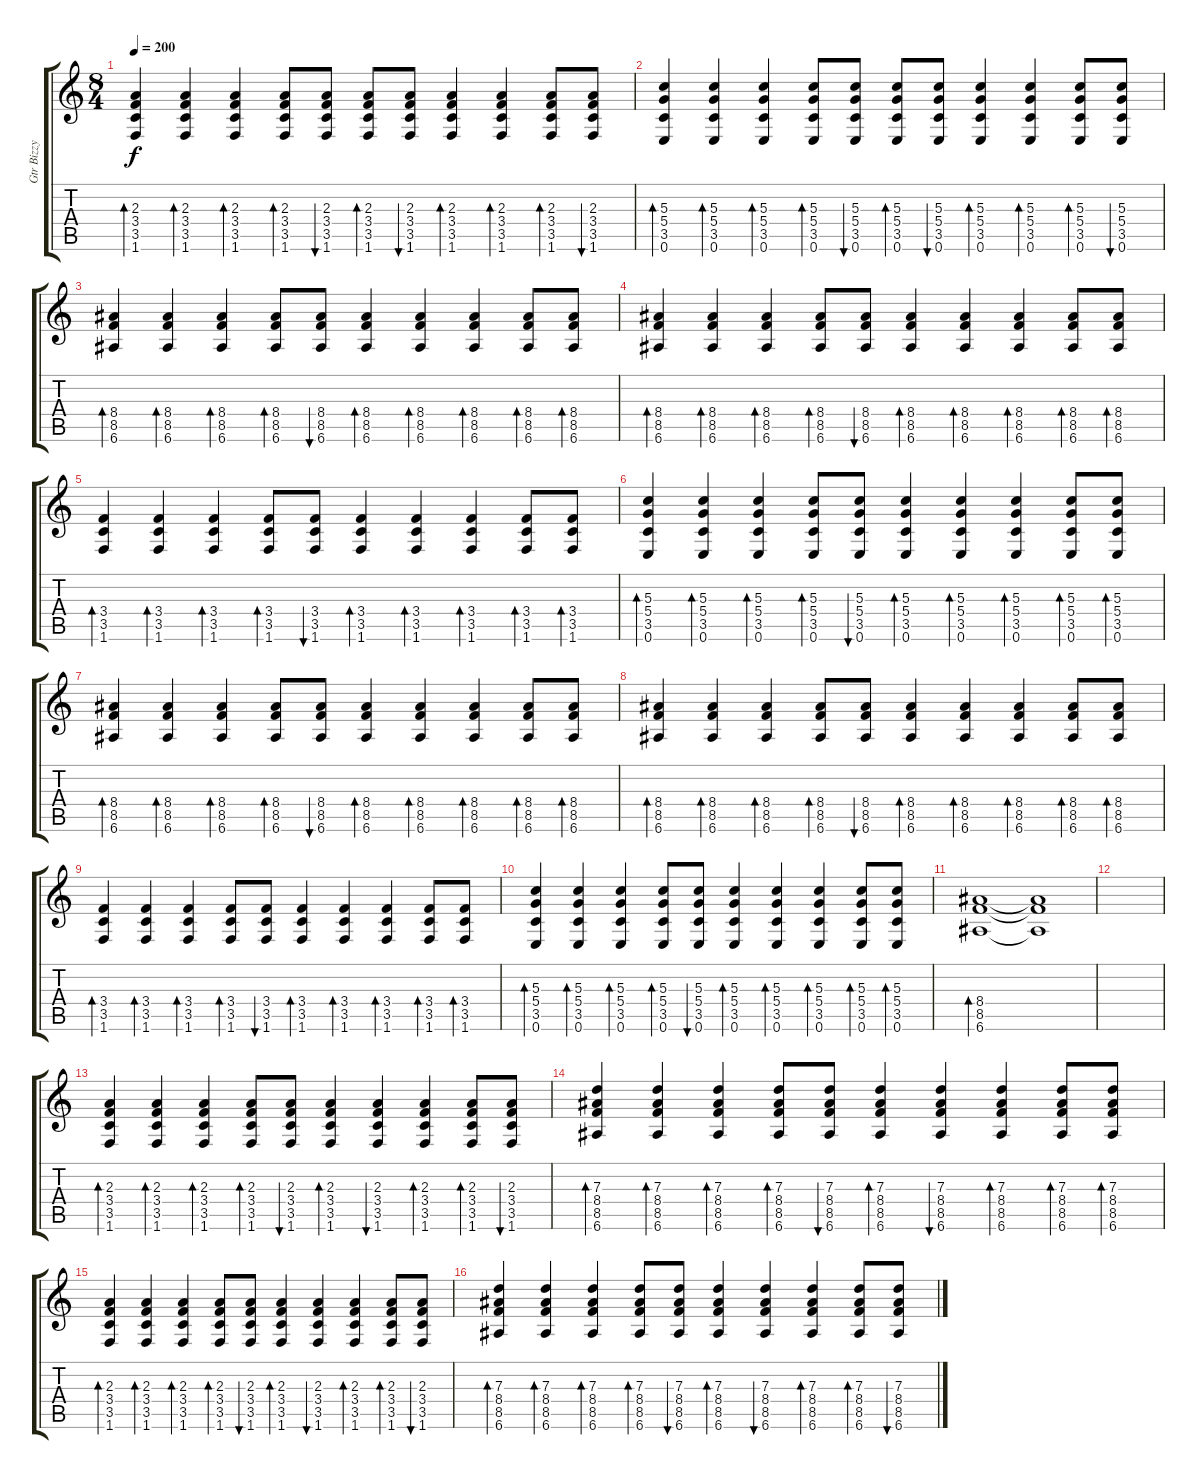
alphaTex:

\track ("Gtr Bizzy D." "Gtr Bizzy ") {instrument acousticguitarsteel}
\staff {score tabs}
\tuning (E4 B3 G3 D3 A2 E2) {hide}
\ts (8 4)
\tempo 200
\clef g2
\ks c
(2.3 3.4 3.5 1.6).4{bd 60 dy f} (2.3 3.4 3.5 1.6).4{bd 60} (2.3 3.4 3.5 1.6).4{bd 60} (2.3 3.4 3.5 1.6).8{bd 60} (2.3 3.4 3.5 1.6).8{bu 60} (2.3 3.4 3.5 1.6).8{bd 60} (2.3 3.4 3.5 1.6).8{bu 60} (2.3 3.4 3.5 1.6).4{bd 60} (2.3 3.4 3.5 1.6).4{bd 60} (2.3 3.4 3.5 1.6).8{bd 60} (2.3 3.4 3.5 1.6).8{bu 60} |
(5.3 5.4 3.5 0.6).4{bd 60} (5.3 5.4 3.5 0.6).4{bd 60} (5.3 5.4 3.5 0.6).4{bd 60} (5.3 5.4 3.5 0.6).8{bd 60} (5.3 5.4 3.5 0.6).8{bu 60} (5.3 5.4 3.5 0.6).8{bd 60} (5.3 5.4 3.5 0.6).8{bu 60} (5.3 5.4 3.5 0.6).4{bd 60} (5.3 5.4 3.5 0.6).4{bd 60} (5.3 5.4 3.5 0.6).8{bd 60} (5.3 5.4 3.5 0.6).8{bu 60} |
(8.4 8.5 6.6).4{bd 60} (8.4 8.5 6.6).4{bd 60} (8.4 8.5 6.6).4{bd 60} (8.4 8.5 6.6).8{bd 60} (8.4 8.5 6.6).8{bu 60} (8.4 8.5 6.6).4{bd 60} (8.4 8.5 6.6).4{bd 60} (8.4 8.5 6.6).4{bd 60} (8.4 8.5 6.6).8{bd 60} (8.4 8.5 6.6).8{bd 60} |
(8.4 8.5 6.6).4{bd 60} (8.4 8.5 6.6).4{bd 60} (8.4 8.5 6.6).4{bd 60} (8.4 8.5 6.6).8{bd 60} (8.4 8.5 6.6).8{bu 60} (8.4 8.5 6.6).4{bd 60} (8.4 8.5 6.6).4{bd 60} (8.4 8.5 6.6).4{bd 60} (8.4 8.5 6.6).8{bd 60} (8.4 8.5 6.6).8{bd 60} |
(3.4 3.5 1.6).4{bd 60} (3.4 3.5 1.6).4{bd 60} (3.4 3.5 1.6).4{bd 60} (3.4 3.5 1.6).8{bd 60} (3.4 3.5 1.6).8{bu 60} (3.4 3.5 1.6).4{bd 60} (3.4 3.5 1.6).4{bd 60} (3.4 3.5 1.6).4{bd 60} (3.4 3.5 1.6).8{bd 60} (3.4 3.5 1.6).8{bd 60} |
(5.3 5.4 3.5 0.6).4{bd 60} (5.3 5.4 3.5 0.6).4{bd 60} (5.3 5.4 3.5 0.6).4{bd 60} (5.3 5.4 3.5 0.6).8{bd 60} (5.3 5.4 3.5 0.6).8{bu 60} (5.3 5.4 3.5 0.6).4{bd 60} (5.3 5.4 3.5 0.6).4{bd 60} (5.3 5.4 3.5 0.6).4{bd 60} (5.3 5.4 3.5 0.6).8{bd 60} (5.3 5.4 3.5 0.6).8{bd 60} |
(8.4 8.5 6.6).4{bd 60} (8.4 8.5 6.6).4{bd 60} (8.4 8.5 6.6).4{bd 60} (8.4 8.5 6.6).8{bd 60} (8.4 8.5 6.6).8{bu 60} (8.4 8.5 6.6).4{bd 60} (8.4 8.5 6.6).4{bd 60} (8.4 8.5 6.6).4{bd 60} (8.4 8.5 6.6).8{bd 60} (8.4 8.5 6.6).8{bd 60} |
(8.4 8.5 6.6).4{bd 60} (8.4 8.5 6.6).4{bd 60} (8.4 8.5 6.6).4{bd 60} (8.4 8.5 6.6).8{bd 60} (8.4 8.5 6.6).8{bu 60} (8.4 8.5 6.6).4{bd 60} (8.4 8.5 6.6).4{bd 60} (8.4 8.5 6.6).4{bd 60} (8.4 8.5 6.6).8{bd 60} (8.4 8.5 6.6).8{bd 60} |
(3.4 3.5 1.6).4{bd 60} (3.4 3.5 1.6).4{bd 60} (3.4 3.5 1.6).4{bd 60} (3.4 3.5 1.6).8{bd 60} (3.4 3.5 1.6).8{bu 60} (3.4 3.5 1.6).4{bd 60} (3.4 3.5 1.6).4{bd 60} (3.4 3.5 1.6).4{bd 60} (3.4 3.5 1.6).8{bd 60} (3.4 3.5 1.6).8{bd 60} |
(5.3 5.4 3.5 0.6).4{bd 60} (5.3 5.4 3.5 0.6).4{bd 60} (5.3 5.4 3.5 0.6).4{bd 60} (5.3 5.4 3.5 0.6).8{bd 60} (5.3 5.4 3.5 0.6).8{bu 60} (5.3 5.4 3.5 0.6).4{bd 60} (5.3 5.4 3.5 0.6).4{bd 60} (5.3 5.4 3.5 0.6).4{bd 60} (5.3 5.4 3.5 0.6).8{bd 60} (5.3 5.4 3.5 0.6).8{bd 60} |
(8.4 8.5 6.6).1{bd 60} (8.4{t} 8.5{t} 6.6{t}).1 |
|
(2.3 3.4 3.5 1.6).4{bd 60} (2.3 3.4 3.5 1.6).4{bd 60} (2.3 3.4 3.5 1.6).4{bd 60} (2.3 3.4 3.5 1.6).8{bd 60} (2.3 3.4 3.5 1.6).8{bu 60} (2.3 3.4 3.5 1.6).4{bd 60} (2.3 3.4 3.5 1.6).4{bu 60} (2.3 3.4 3.5 1.6).4{bd 60} (2.3 3.4 3.5 1.6).8{bd 60} (2.3 3.4 3.5 1.6).8{bu 60} |
(7.3 8.4 8.5 6.6).4{bd 60} (7.3 8.4 8.5 6.6).4{bd 60} (7.3 8.4 8.5 6.6).4{bd 60} (7.3 8.4 8.5 6.6).8{bd 60} (7.3 8.4 8.5 6.6).8{bu 60} (7.3 8.4 8.5 6.6).4{bd 60} (7.3 8.4 8.5 6.6).4{bu 60} (7.3 8.4 8.5 6.6).4{bd 60} (7.3 8.4 8.5 6.6).8{bd 60} (7.3 8.4 8.5 6.6).8{bd 60} |
(2.3 3.4 3.5 1.6).4{bd 60} (2.3 3.4 3.5 1.6).4{bd 60} (2.3 3.4 3.5 1.6).4{bd 60} (2.3 3.4 3.5 1.6).8{bd 60} (2.3 3.4 3.5 1.6).8{bu 60} (2.3 3.4 3.5 1.6).4{bd 60} (2.3 3.4 3.5 1.6).4{bu 60} (2.3 3.4 3.5 1.6).4{bd 60} (2.3 3.4 3.5 1.6).8{bd 60} (2.3 3.4 3.5 1.6).8{bu 60} |
(7.3 8.4 8.5 6.6).4{bd 60} (7.3 8.4 8.5 6.6).4{bd 60} (7.3 8.4 8.5 6.6).4{bd 60} (7.3 8.4 8.5 6.6).8{bd 60} (7.3 8.4 8.5 6.6).8{bu 60} (7.3 8.4 8.5 6.6).4{bd 60} (7.3 8.4 8.5 6.6).4{bu 60} (7.3 8.4 8.5 6.6).4{bd 60} (7.3 8.4 8.5 6.6).8{bd 60} (7.3 8.4 8.5 6.6).8{bu 60}
